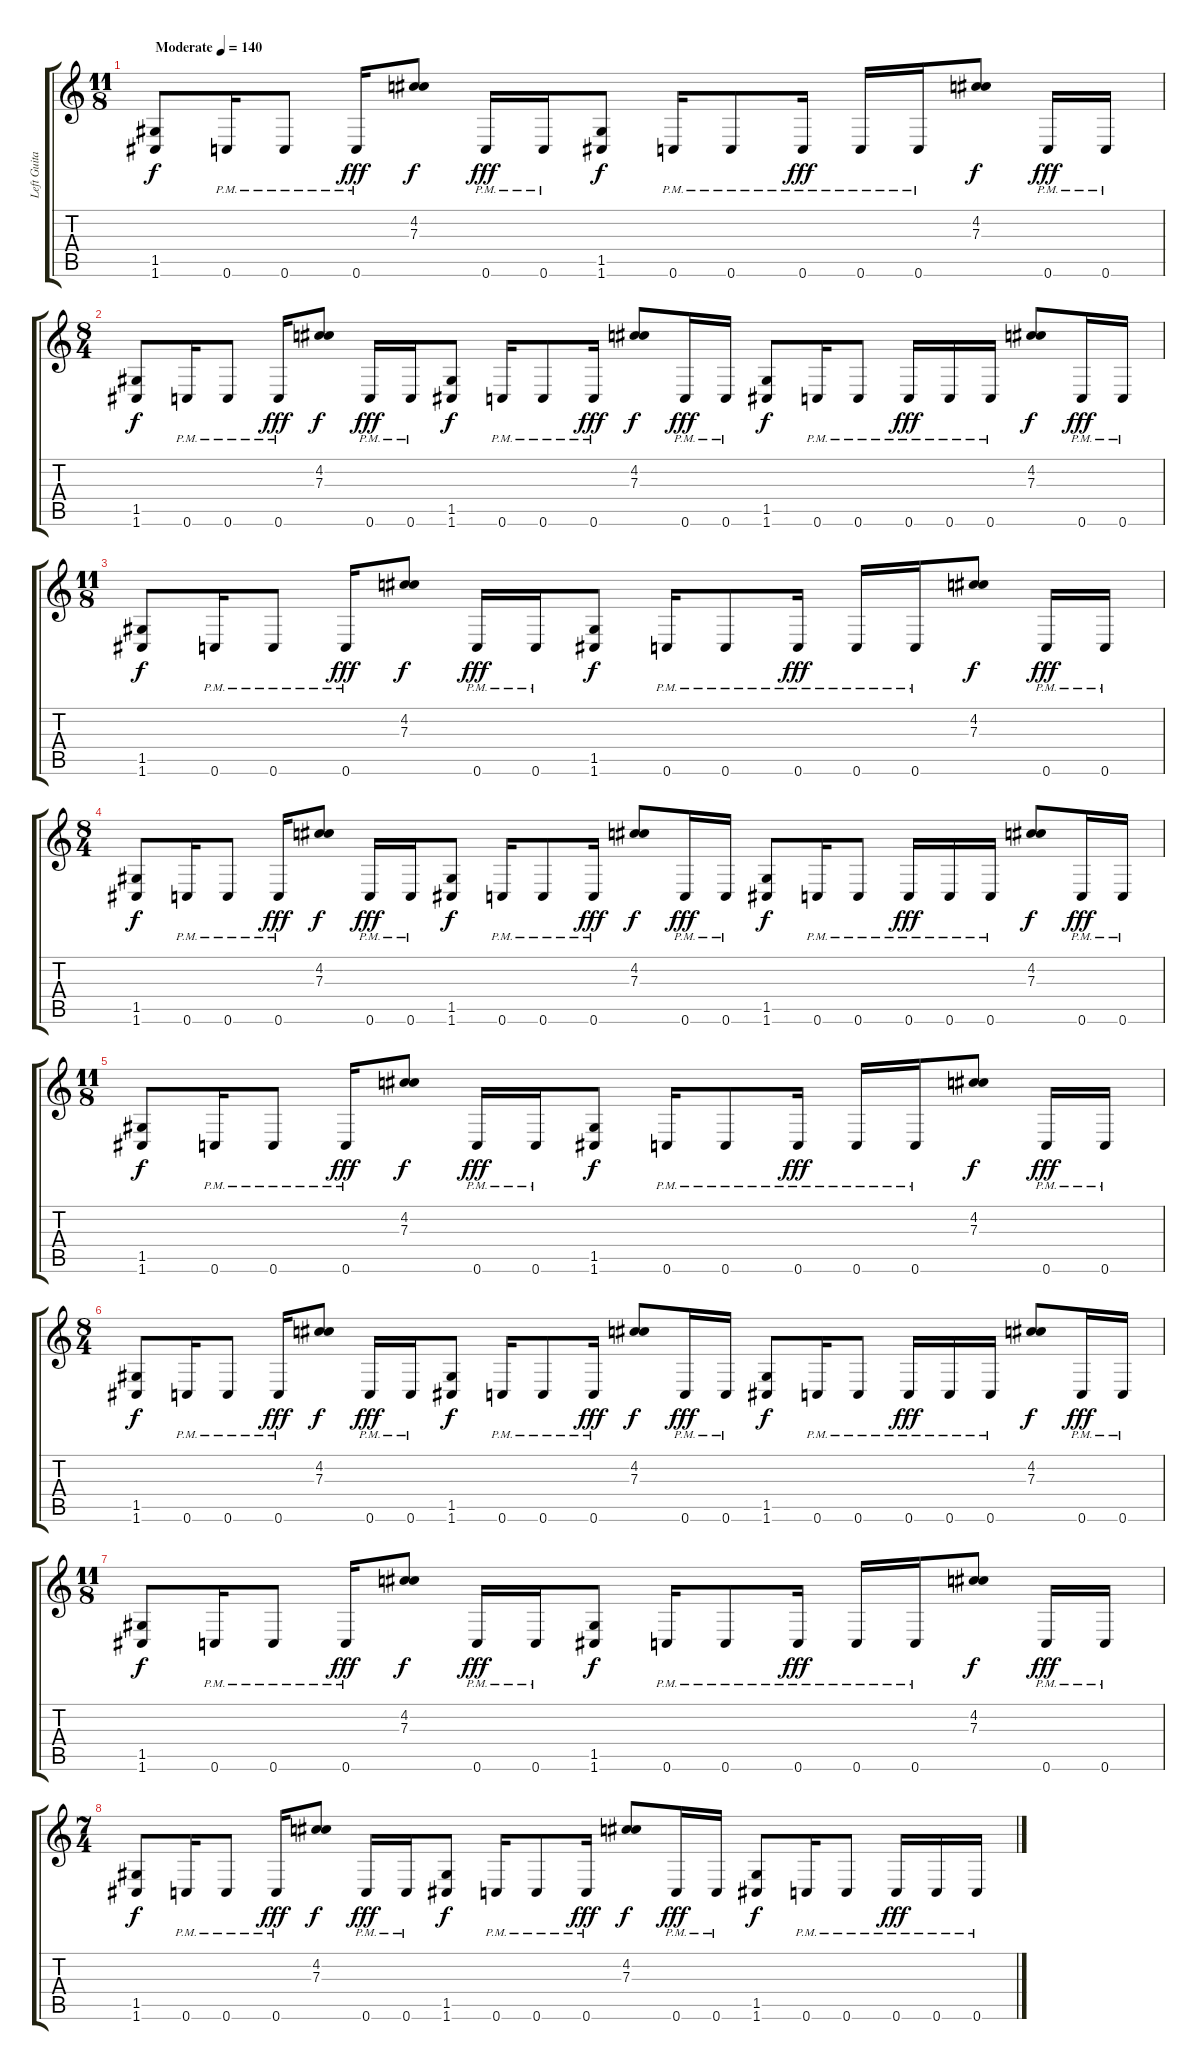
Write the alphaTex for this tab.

\track ("Left Guitar" "Left Guita") {instrument distortionguitar}
\staff {score tabs}
\tuning (D4 A3 F3 C3 G2 C2) {hide}
\ts (11 8)
\tempo (140 "Moderate")
\clef g2
\ks c
(1.5 1.6).8{dy f instrument distortionguitar} 0.6{pm}.16 0.6{pm}.8 0.6{pm}.16{dy fff} (4.2 7.3).8{dy f} 0.6{pm}.16{dy fff} 0.6{pm}.16 (1.5 1.6).8{dy f} 0.6{pm}.16 0.6{pm}.8 0.6{pm}.16{dy fff} 0.6{pm}.16 0.6{pm}.16 (4.2 7.3).8{dy f} 0.6{pm}.16{dy fff} 0.6{pm}.16 |
\ts (8 4)
(1.5 1.6).8{dy f} 0.6{pm}.16 0.6{pm}.8 0.6{pm}.16{dy fff} (4.2 7.3).8{dy f} 0.6{pm}.16{dy fff} 0.6{pm}.16 (1.5 1.6).8{dy f} 0.6{pm}.16 0.6{pm}.8 0.6{pm}.16{dy fff} (4.2 7.3).8{dy f} 0.6{pm}.16{dy fff} 0.6{pm}.16 (1.5 1.6).8{dy f} 0.6{pm}.16 0.6{pm}.8 0.6{pm}.16{dy fff} 0.6{pm}.16 0.6{pm}.16 (4.2 7.3).8{dy f} 0.6{pm}.16{dy fff} 0.6{pm}.16 |
\ts (11 8)
(1.5 1.6).8{dy f} 0.6{pm}.16 0.6{pm}.8 0.6{pm}.16{dy fff} (4.2 7.3).8{dy f} 0.6{pm}.16{dy fff} 0.6{pm}.16 (1.5 1.6).8{dy f} 0.6{pm}.16 0.6{pm}.8 0.6{pm}.16{dy fff} 0.6{pm}.16 0.6{pm}.16 (4.2 7.3).8{dy f} 0.6{pm}.16{dy fff} 0.6{pm}.16 |
\ts (8 4)
(1.5 1.6).8{dy f} 0.6{pm}.16 0.6{pm}.8 0.6{pm}.16{dy fff} (4.2 7.3).8{dy f} 0.6{pm}.16{dy fff} 0.6{pm}.16 (1.5 1.6).8{dy f} 0.6{pm}.16 0.6{pm}.8 0.6{pm}.16{dy fff} (4.2 7.3).8{dy f} 0.6{pm}.16{dy fff} 0.6{pm}.16 (1.5 1.6).8{dy f} 0.6{pm}.16 0.6{pm}.8 0.6{pm}.16{dy fff} 0.6{pm}.16 0.6{pm}.16 (4.2 7.3).8{dy f} 0.6{pm}.16{dy fff} 0.6{pm}.16 |
\ts (11 8)
(1.5 1.6).8{dy f} 0.6{pm}.16 0.6{pm}.8 0.6{pm}.16{dy fff} (4.2 7.3).8{dy f} 0.6{pm}.16{dy fff} 0.6{pm}.16 (1.5 1.6).8{dy f} 0.6{pm}.16 0.6{pm}.8 0.6{pm}.16{dy fff} 0.6{pm}.16 0.6{pm}.16 (4.2 7.3).8{dy f} 0.6{pm}.16{dy fff} 0.6{pm}.16 |
\ts (8 4)
(1.5 1.6).8{dy f} 0.6{pm}.16 0.6{pm}.8 0.6{pm}.16{dy fff} (4.2 7.3).8{dy f} 0.6{pm}.16{dy fff} 0.6{pm}.16 (1.5 1.6).8{dy f} 0.6{pm}.16 0.6{pm}.8 0.6{pm}.16{dy fff} (4.2 7.3).8{dy f} 0.6{pm}.16{dy fff} 0.6{pm}.16 (1.5 1.6).8{dy f} 0.6{pm}.16 0.6{pm}.8 0.6{pm}.16{dy fff} 0.6{pm}.16 0.6{pm}.16 (4.2 7.3).8{dy f} 0.6{pm}.16{dy fff} 0.6{pm}.16 |
\ts (11 8)
(1.5 1.6).8{dy f} 0.6{pm}.16 0.6{pm}.8 0.6{pm}.16{dy fff} (4.2 7.3).8{dy f} 0.6{pm}.16{dy fff} 0.6{pm}.16 (1.5 1.6).8{dy f} 0.6{pm}.16 0.6{pm}.8 0.6{pm}.16{dy fff} 0.6{pm}.16 0.6{pm}.16 (4.2 7.3).8{dy f} 0.6{pm}.16{dy fff} 0.6{pm}.16 |
\ts (7 4)
(1.5 1.6).8{dy f} 0.6{pm}.16 0.6{pm}.8 0.6{pm}.16{dy fff} (4.2 7.3).8{dy f} 0.6{pm}.16{dy fff} 0.6{pm}.16 (1.5 1.6).8{dy f} 0.6{pm}.16 0.6{pm}.8 0.6{pm}.16{dy fff} (4.2 7.3).8{dy f} 0.6{pm}.16{dy fff} 0.6{pm}.16 (1.5 1.6).8{dy f} 0.6{pm}.16 0.6{pm}.8 0.6{pm}.16{dy fff} 0.6{pm}.16 0.6{pm}.16
